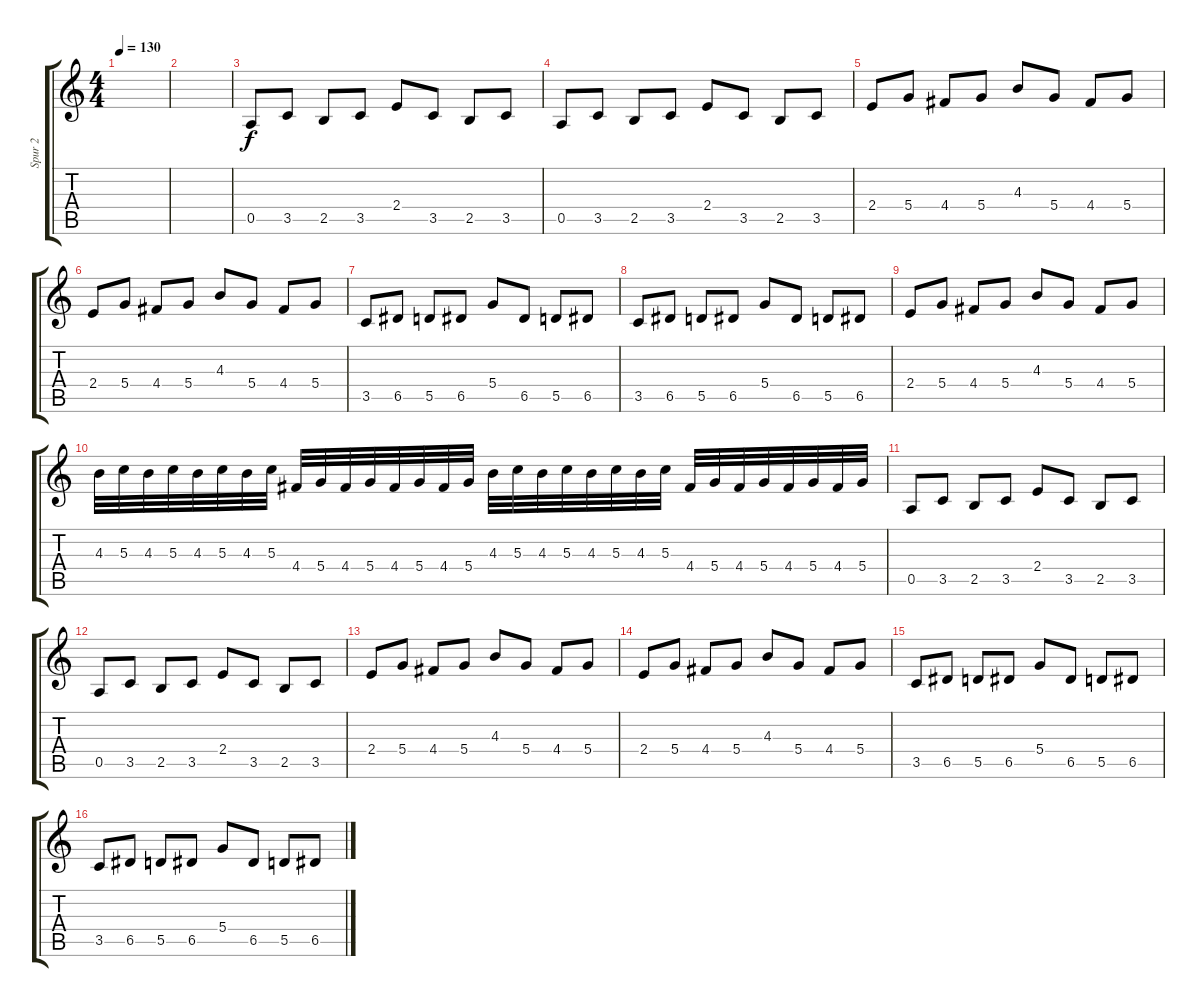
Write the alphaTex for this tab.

\track ("Spur 2" "Spur 2") {instrument distortionguitar}
\staff {score tabs}
\tuning (E4 B3 G3 D3 A2 E2) {hide}
\ts (4 4)
\tempo 130
\clef g2
\ks c
|
|
0.5.8 3.5.8 2.5.8 3.5.8 2.4.8 3.5.8 2.5.8 3.5.8 |
0.5.8 3.5.8 2.5.8 3.5.8 2.4.8 3.5.8 2.5.8 3.5.8 |
2.4.8 5.4.8 4.4.8 5.4.8 4.3.8 5.4.8 4.4.8 5.4.8 |
2.4.8 5.4.8 4.4.8 5.4.8 4.3.8 5.4.8 4.4.8 5.4.8 |
3.5.8 6.5.8 5.5.8 6.5.8 5.4.8 6.5.8 5.5.8 6.5.8 |
3.5.8 6.5.8 5.5.8 6.5.8 5.4.8 6.5.8 5.5.8 6.5.8 |
2.4.8 5.4.8 4.4.8 5.4.8 4.3.8 5.4.8 4.4.8 5.4.8 |
4.3.32 5.3.32 4.3.32 5.3.32 4.3.32 5.3.32 4.3.32 5.3.32 4.4.32 5.4.32 4.4.32 5.4.32 4.4.32 5.4.32 4.4.32 5.4.32 4.3.32 5.3.32 4.3.32 5.3.32 4.3.32 5.3.32 4.3.32 5.3.32 4.4.32 5.4.32 4.4.32 5.4.32 4.4.32 5.4.32 4.4.32 5.4.32 |
0.5.8 3.5.8 2.5.8 3.5.8 2.4.8 3.5.8 2.5.8 3.5.8 |
0.5.8 3.5.8 2.5.8 3.5.8 2.4.8 3.5.8 2.5.8 3.5.8 |
2.4.8 5.4.8 4.4.8 5.4.8 4.3.8 5.4.8 4.4.8 5.4.8 |
2.4.8 5.4.8 4.4.8 5.4.8 4.3.8 5.4.8 4.4.8 5.4.8 |
3.5.8 6.5.8 5.5.8 6.5.8 5.4.8 6.5.8 5.5.8 6.5.8 |
3.5.8 6.5.8 5.5.8 6.5.8 5.4.8 6.5.8 5.5.8 6.5.8
